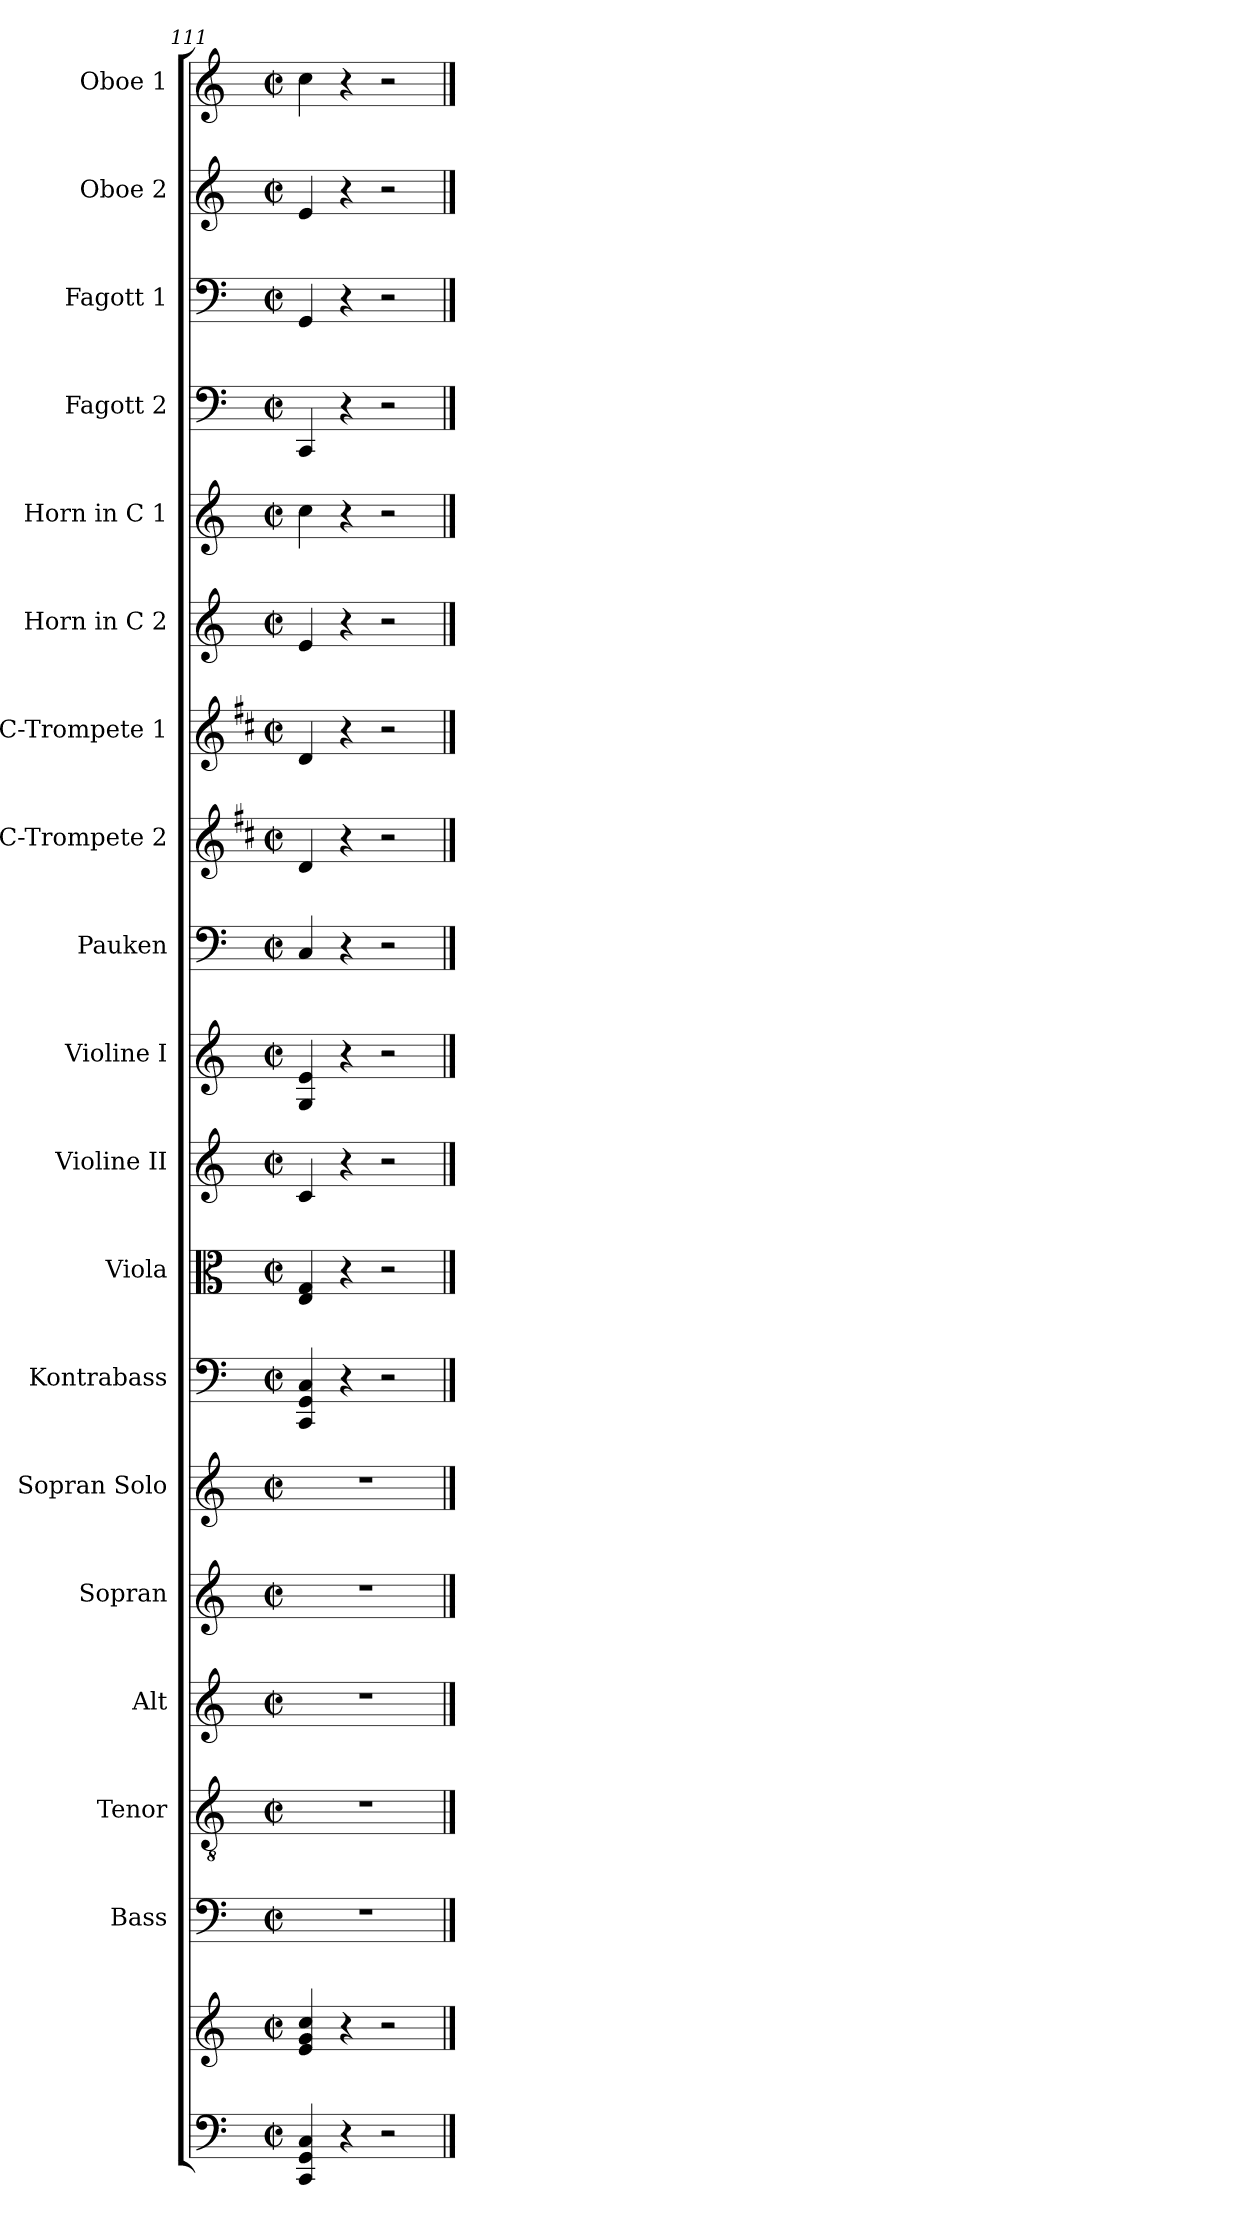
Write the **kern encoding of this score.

**kern	**kern	**kern	**kern	**kern	**kern	**kern	**kern	**kern	**kern	**kern	**kern	**kern	**kern	**kern	**kern	**kern	**kern	**kern	**kern
*part19	*part19	*part18	*part17	*part16	*part15	*part14	*part13	*part12	*part11	*part10	*part9	*part8	*part7	*part6	*part5	*part4	*part3	*part2	*part1
*staff20	*staff19	*staff18	*staff17	*staff16	*staff15	*staff14	*staff13	*staff12	*staff11	*staff10	*staff9	*staff8	*staff7	*staff6	*staff5	*staff4	*staff3	*staff2	*staff1
*	*	*I"Bass	*I"Tenor	*I"Alt	*I"Sopran	*I"Sopran Solo	*I"Kontrabass	*I"Viola	*I"Violine II	*I"Violine I	*I"Pauken	*I"C-Trompete 2	*I"C-Trompete 1	*I"Horn in C 2	*I"Horn in C 1	*I"Fagott 2	*I"Fagott 1	*I"Oboe 2	*I"Oboe 1
*	*	*I'B.	*I'T.	*I'A.	*I'S.	*I'Solo	*I'Kb.	*I'Vla.	*I'Vl. II	*I'Vl. I	*I'Pk.	*I'C Trp. 2	*I'C Trp. 1	*	*	*I'Fg. 2	*I'Fg. 1	*I'Ob. 2	*I'Ob. 1
*clefF4	*clefG2	*clefF4	*clefGv2	*clefG2	*clefG2	*clefG2	*clefF4	*clefC3	*clefG2	*clefG2	*clefF4	*clefG2	*clefG2	*clefG2	*clefG2	*clefF4	*clefF4	*clefG2	*clefG2
*	*	*	*	*	*	*	*ITrd7c12	*	*	*	*	*ITrd1c2	*ITrd1c2	*ITrd7c12	*ITrd7c12	*	*	*	*
*k[]	*k[]	*k[]	*k[]	*k[]	*k[]	*k[]	*k[]	*k[]	*k[]	*k[]	*k[]	*k[]	*k[]	*k[]	*k[]	*k[]	*k[]	*k[]	*k[]
*C:	*C:	*C:	*C:	*C:	*C:	*C:	*C:	*C:	*C:	*C:	*C:	*C:	*C:	*C:	*C:	*C:	*C:	*C:	*C:
*M2/2	*M2/2	*M2/2	*M2/2	*M2/2	*M2/2	*M2/2	*M2/2	*M2/2	*M2/2	*M2/2	*M2/2	*M2/2	*M2/2	*M2/2	*M2/2	*M2/2	*M2/2	*M2/2	*M2/2
*met(c|)	*met(c|)	*met(c|)	*met(c|)	*met(c|)	*met(c|)	*met(c|)	*met(c|)	*met(c|)	*met(c|)	*met(c|)	*met(c|)	*met(c|)	*met(c|)	*met(c|)	*met(c|)	*met(c|)	*met(c|)	*met(c|)	*met(c|)
=111	=111	=111	=111	=111	=111	=111	=111	=111	=111	=111	=111	=111	=111	=111	=111	=111	=111	=111	=111
4CC/ 4GG/ 4C/	4e/ 4g/ 4cc/	1r	1r	1r	1r	1r	4CCC/ 4GGG/ 4CC/	4E/ 4G/	4c/	4G/ 4e/	4C/	4c/	4c/	4E/	4c\	4CC/	4GG/	4e/	4cc\
4r	4r	.	.	.	.	.	4r	4r	4r	4r	4r	4r	4r	4r	4r	4r	4r	4r	4r
2r	2r	.	.	.	.	.	2r	2r	2r	2r	2r	2r	2r	2r	2r	2r	2r	2r	2r
==	==	==	==	==	==	==	==	==	==	==	==	==	==	==	==	==	==	==	==
*-	*-	*-	*-	*-	*-	*-	*-	*-	*-	*-	*-	*-	*-	*-	*-	*-	*-	*-	*-
